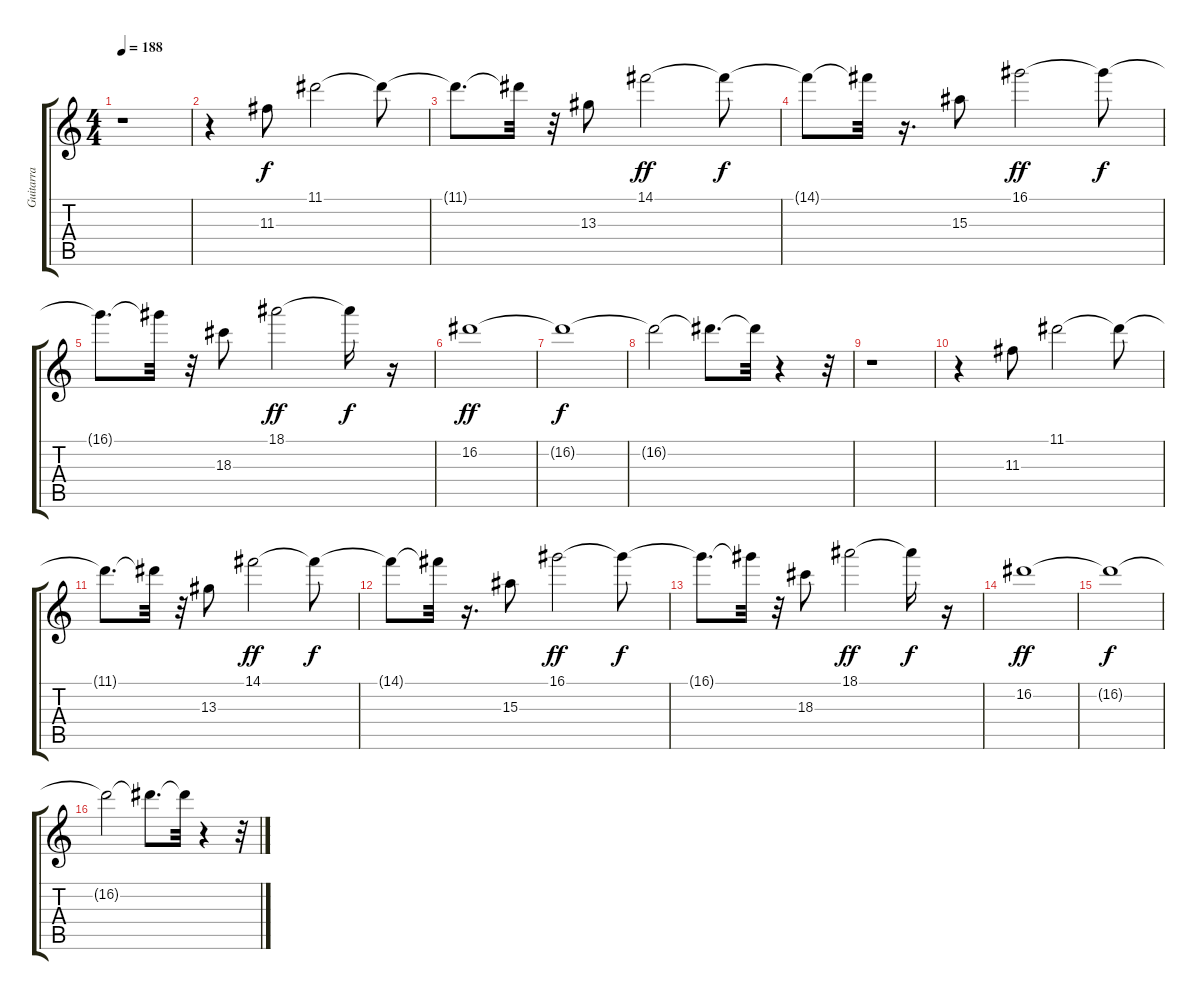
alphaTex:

\track ("Guitarra " "Guitarra ") {instrument overdrivenguitar}
\staff {score tabs}
\tuning (E4 B3 G3 D3 A2 E2) {hide}
\ts (4 4)
\tempo 188
\clef g2
\ks c
r.1{dy f} |
r.4 11.3.8 11.1.2 11.1{t}.8 |
11.1{t}.8{d} 11.1{t}.32 r.32 13.3.8 14.1.2{dy ff} 14.1{t}.8{dy f} |
14.1{t}.8 14.1{t}.32 r.16{d} 15.3.8 16.1.2{dy ff} 16.1{t}.8{dy f} |
16.1{t}.8{d} 16.1{t}.32 r.32 18.3.8 18.1.2{dy ff} 18.1{t}.16{dy f} r.16 |
16.2.1{dy ff} |
16.2{t}.1{dy f} |
16.2{t}.2 16.2{t}.8{d} 16.2{t}.32 r.4 r.32 |
r.1 |
r.4 11.3.8 11.1.2 11.1{t}.8 |
11.1{t}.8{d} 11.1{t}.32 r.32 13.3.8 14.1.2{dy ff} 14.1{t}.8{dy f} |
14.1{t}.8 14.1{t}.32 r.16{d} 15.3.8 16.1.2{dy ff} 16.1{t}.8{dy f} |
16.1{t}.8{d} 16.1{t}.32 r.32 18.3.8 18.1.2{dy ff} 18.1{t}.16{dy f} r.16 |
16.2.1{dy ff} |
16.2{t}.1{dy f} |
16.2{t}.2 16.2{t}.8{d} 16.2{t}.32 r.4 r.32
